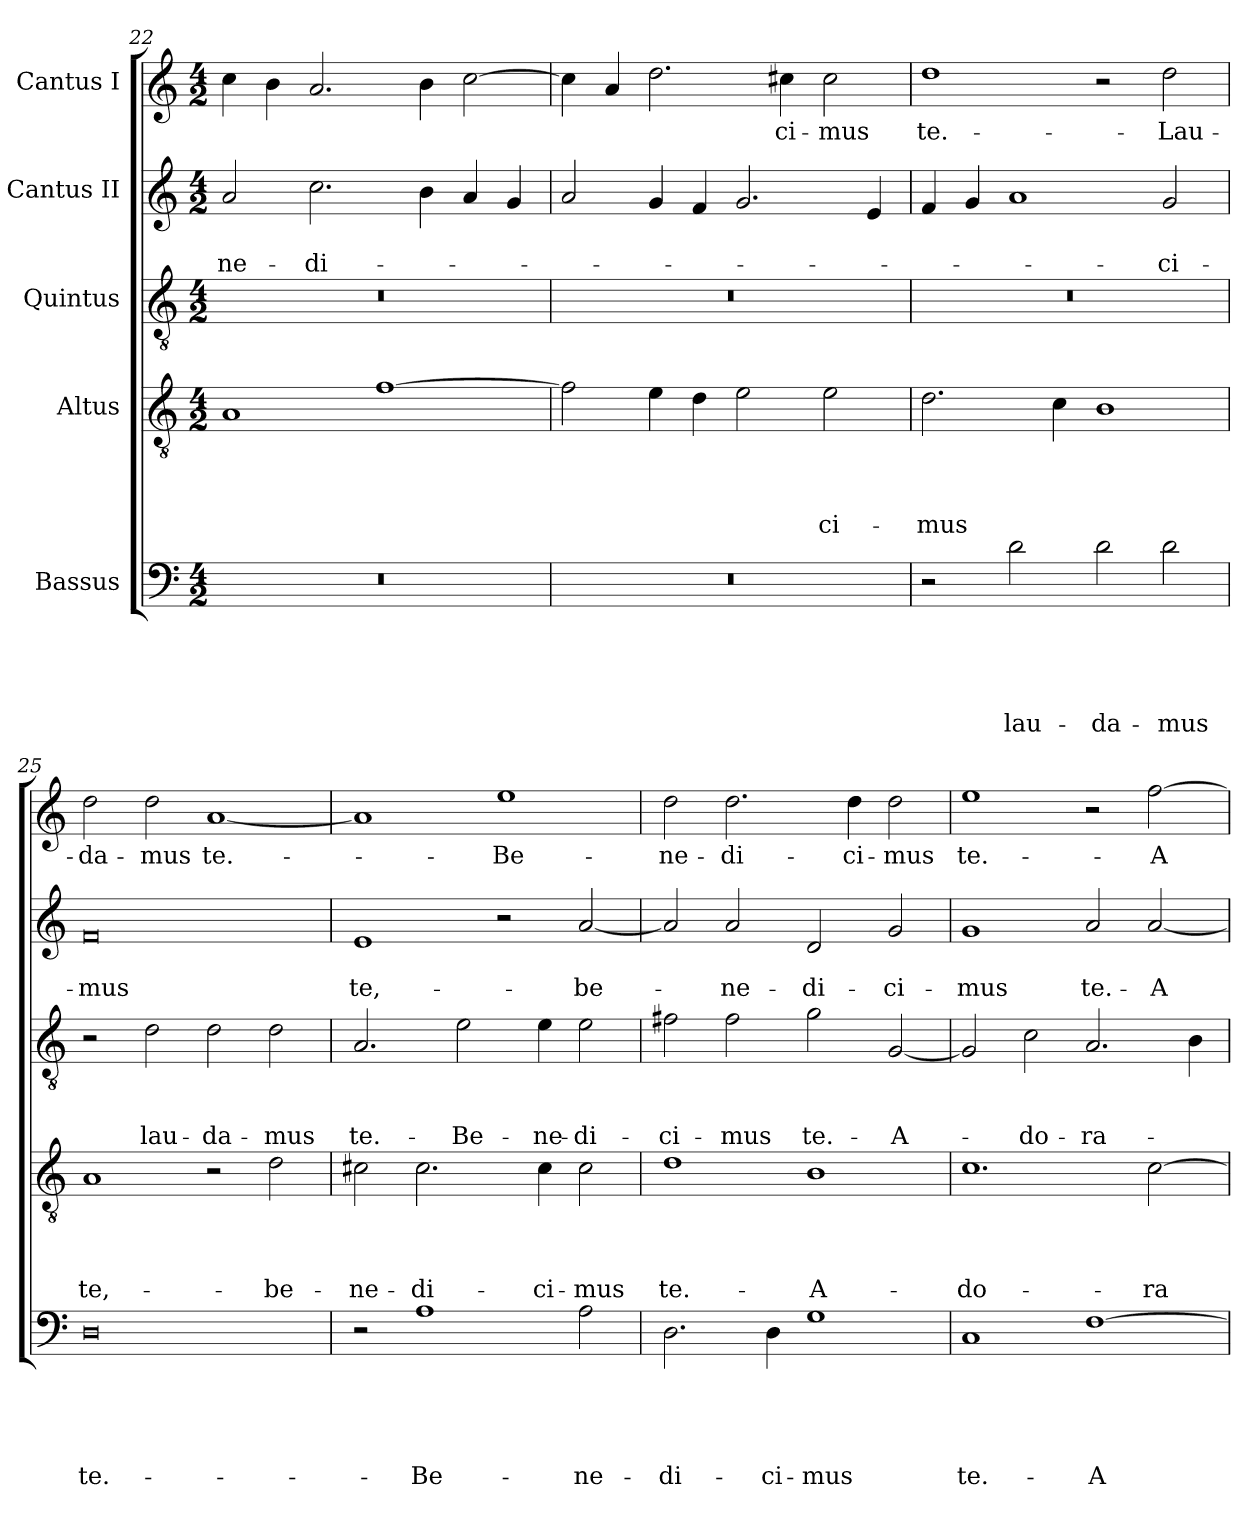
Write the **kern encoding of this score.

**kern	**text	**text	**text	**text	**text	**kern	**text	**text	**text	**text	**kern	**text	**text	**text	**kern	**text	**text	**kern	**text
*part5	*part5	*part5	*part5	*part5	*part5	*part4	*part4	*part4	*part4	*part4	*part3	*part3	*part3	*part3	*part2	*part2	*part2	*part1	*part1
*staff5	*staff5	*staff5	*staff5	*staff5	*staff5	*staff4	*staff4	*staff4	*staff4	*staff4	*staff3	*staff3	*staff3	*staff3	*staff2	*staff2	*staff2	*staff1	*staff1
*I"Bassus	*	*	*	*	*	*I"Altus	*	*	*	*	*I"Quintus	*	*	*	*I"Cantus II	*	*	*I"Cantus I	*
*clefF4	*	*	*	*	*	*clefGv2	*	*	*	*	*clefGv2	*	*	*	*clefG2	*	*	*clefG2	*
*k[]	*	*	*	*	*	*k[]	*	*	*	*	*k[]	*	*	*	*k[]	*	*	*k[]	*
*M4/2	*	*	*	*	*	*M4/2	*	*	*	*	*M4/2	*	*	*	*M4/2	*	*	*M4/2	*
=22	=22	=22	=22	=22	=22	=22	=22	=22	=22	=22	=22	=22	=22	=22	=22	=22	=22	=22	=22
0r	.	.	.	.	.	1A/	.	.	.	.	0r	.	.	.	2a/	.	-ne-	4cc\	.
.	.	.	.	.	.	.	.	.	.	.	.	.	.	.	.	.	.	4b\	.
.	.	.	.	.	.	.	.	.	.	.	.	.	.	.	2.cc\	.	-di-	2.a/	.
.	.	.	.	.	.	[1f\	.	.	.	.	.	.	.	.	.	.	.	.	.
.	.	.	.	.	.	.	.	.	.	.	.	.	.	.	4b\	.	.	4b\	.
.	.	.	.	.	.	.	.	.	.	.	.	.	.	.	4a/	.	.	[2cc\	.
.	.	.	.	.	.	.	.	.	.	.	.	.	.	.	4g/	.	.	.	.
=23	=23	=23	=23	=23	=23	=23	=23	=23	=23	=23	=23	=23	=23	=23	=23	=23	=23	=23	=23
0r	.	.	.	.	.	2f\]	.	.	.	.	0r	.	.	.	2a/	.	.	4cc\]	.
.	.	.	.	.	.	.	.	.	.	.	.	.	.	.	.	.	.	4a/	.
.	.	.	.	.	.	4e\	.	.	.	.	.	.	.	.	4g/	.	.	2.dd\	.
.	.	.	.	.	.	4d\	.	.	.	.	.	.	.	.	4f/	.	.	.	.
.	.	.	.	.	.	2e\	.	.	.	.	.	.	.	.	2.g/	.	.	.	.
.	.	.	.	.	.	.	.	.	.	.	.	.	.	.	.	.	.	4cc#X\	-ci-
.	.	.	.	.	.	2e\	.	.	.	-ci-	.	.	.	.	.	.	.	2cc#\	-mus
.	.	.	.	.	.	.	.	.	.	.	.	.	.	.	4e/	.	.	.	.
=24	=24	=24	=24	=24	=24	=24	=24	=24	=24	=24	=24	=24	=24	=24	=24	=24	=24	=24	=24
2r	.	.	.	.	.	2.d\	.	.	.	-mus	0r	.	.	.	4f/	.	.	1dd\	te.-
.	.	.	.	.	.	.	.	.	.	.	.	.	.	.	4g/	.	.	.	.
2d\	.	.	.	.	lau-	.	.	.	.	.	.	.	.	.	1a/	.	.	.	.
.	.	.	.	.	.	4c\	.	.	.	.	.	.	.	.	.	.	.	.	.
2d\	.	.	.	.	-da-	1B\	.	.	.	.	.	.	.	.	.	.	.	2r	.
2d\	.	.	.	.	-mus	.	.	.	.	.	.	.	.	.	2g/	.	-ci-	2dd\	Lau-
=25	=25	=25	=25	=25	=25	=25	=25	=25	=25	=25	=25	=25	=25	=25	=25	=25	=25	=25	=25
0D\	.	.	.	.	te.-	1A/	.	.	.	te,-	2r	.	.	.	0f/	.	-mus	2dd\	-da-
.	.	.	.	.	.	.	.	.	.	.	2d\	.	.	lau-	.	.	.	2dd\	-mus
.	.	.	.	.	.	2r	.	.	.	.	2d\	.	.	-da-	.	.	.	[1a/	te.-
.	.	.	.	.	.	2d\	.	.	.	be-	2d\	.	.	-mus	.	.	.	.	.
=26	=26	=26	=26	=26	=26	=26	=26	=26	=26	=26	=26	=26	=26	=26	=26	=26	=26	=26	=26
2r	.	.	.	.	.	2c#X\	.	.	.	-ne-	2.A/	.	.	te.-	1e/	.	te,-	1a/]	.
1A\	.	.	.	.	Be-	2.c#\	.	.	.	-di-	.	.	.	.	.	.	.	.	.
.	.	.	.	.	.	.	.	.	.	.	2e\	.	.	Be-	.	.	.	.	.
.	.	.	.	.	.	.	.	.	.	.	.	.	.	.	2r	.	.	1ee\	Be-
.	.	.	.	.	.	4c#\	.	.	.	-ci-	4e\	.	.	-ne-	.	.	.	.	.
2A\	.	.	.	.	-ne-	2c#\	.	.	.	-mus	2e\	.	.	-di-	[2a/	.	be-	.	.
=27	=27	=27	=27	=27	=27	=27	=27	=27	=27	=27	=27	=27	=27	=27	=27	=27	=27	=27	=27
2.D\	.	.	.	.	-di-	1d\	.	.	.	te.-	2f#X\	.	.	-ci-	2a/]	.	.	2dd\	-ne-
.	.	.	.	.	.	.	.	.	.	.	2f#\	.	.	-mus	2a/	.	-ne-	2.dd\	-di-
4D\	.	.	.	.	-ci-	.	.	.	.	.	.	.	.	.	.	.	.	.	.
1G\	.	.	.	.	-mus	1B\	.	.	.	A-	2g\	.	.	te.-	2d/	.	-di-	.	.
.	.	.	.	.	.	.	.	.	.	.	.	.	.	.	.	.	.	4dd\	-ci-
.	.	.	.	.	.	.	.	.	.	.	[2G/	.	.	A-	2g/	.	-ci-	2dd\	-mus
=28	=28	=28	=28	=28	=28	=28	=28	=28	=28	=28	=28	=28	=28	=28	=28	=28	=28	=28	=28
1C/	.	.	.	.	te.-	1.c\	.	.	.	-do-	2G/]	.	.	.	1g/	.	-mus	1ee\	te.-
.	.	.	.	.	.	.	.	.	.	.	2c\	.	.	-do-	.	.	.	.	.
[1F\	.	.	.	.	A-	.	.	.	.	.	2.A/	.	.	-ra-	2a/	.	te.-	2r	.
.	.	.	.	.	.	[2c\	.	.	.	-ra-	.	.	.	.	[2a/	.	A-	[2ff\	A-
.	.	.	.	.	.	.	.	.	.	.	4B\	.	.	.	.	.	.	.	.
=	=	=	=	=	=	=	=	=	=	=	=	=	=	=	=	=	=	=	=
*-	*-	*-	*-	*-	*-	*-	*-	*-	*-	*-	*-	*-	*-	*-	*-	*-	*-	*-	*-
